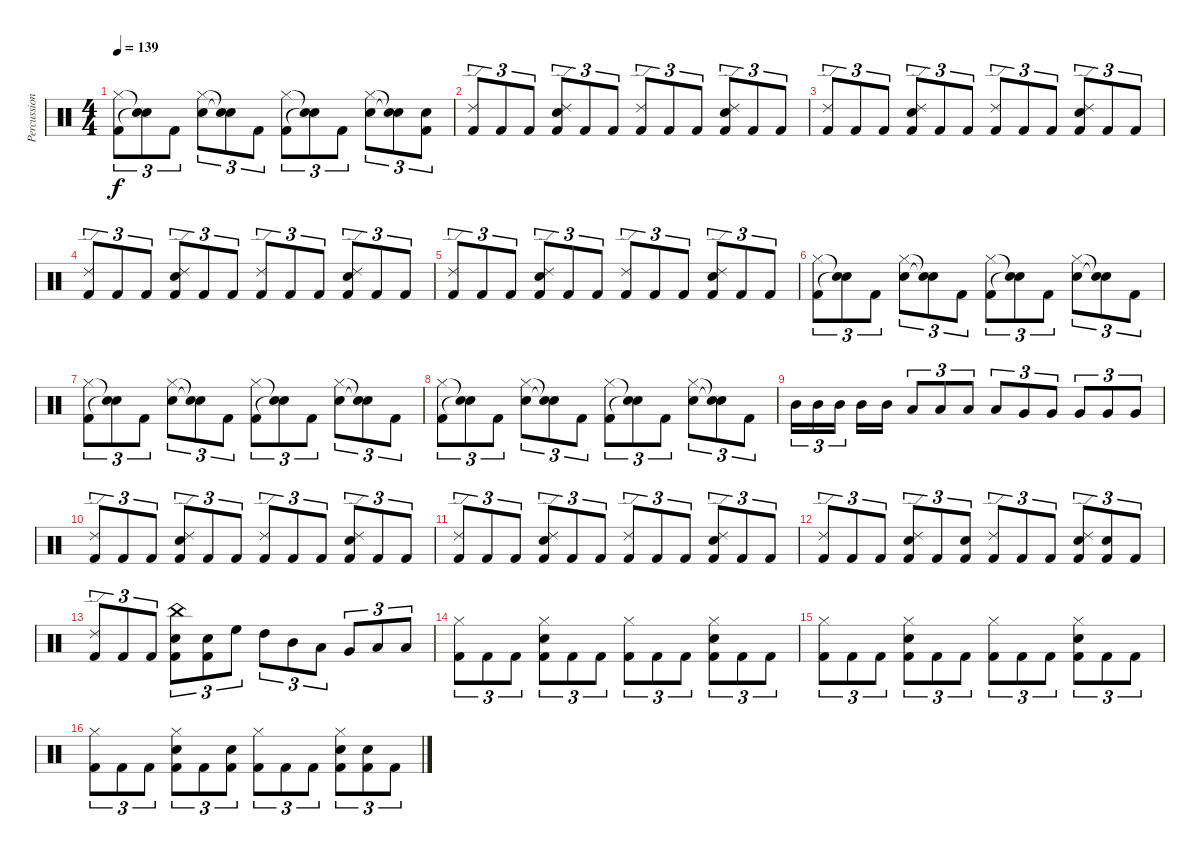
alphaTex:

\track ("Percussions" "Percussion") {instrument percussion}
\staff {score}
\articulation defaults
\ts (4 4)
\tempo 139
\clef neutral
\ks c
("Hi-Hat (closed)" "Kick (hit) 2").8{tu (3 2) dy f} ("Snare (hit)"{t} "Snare (hit)"{t}).8{tu (3 2)} "Kick (hit) 2".8{tu (3 2)} ("Hi-Hat (closed)" "Snare (hit) 2").8{tu (3 2)} ("Snare (hit)"{t} "Snare (hit)"{t}).8{tu (3 2)} "Kick (hit) 2".8{tu (3 2)} ("Hi-Hat (closed)" "Kick (hit) 2").8{tu (3 2)} ("Snare (hit)"{t} "Snare (hit)"{t}).8{tu (3 2)} "Kick (hit) 2".8{tu (3 2)} ("Hi-Hat (closed)" "Snare (hit) 2").8{tu (3 2)} ("Snare (hit)"{t} "Snare (hit)"{t}).8{tu (3 2)} ("Snare (hit) 2" "Kick (hit) 2").8{tu (3 2)} |
("Ride (edge) 2" "Kick (hit) 2").8{tu (3 2)} "Kick (hit) 2".8{tu (3 2)} "Kick (hit) 2".8{tu (3 2)} ("Ride (edge) 2" "Snare (hit) 2" "Kick (hit) 2").8{tu (3 2)} "Kick (hit) 2".8{tu (3 2)} "Kick (hit) 2".8{tu (3 2)} ("Ride (edge) 2" "Kick (hit) 2").8{tu (3 2)} "Kick (hit) 2".8{tu (3 2)} "Kick (hit) 2".8{tu (3 2)} ("Ride (edge) 2" "Snare (hit) 2" "Kick (hit) 2").8{tu (3 2)} "Kick (hit) 2".8{tu (3 2)} "Kick (hit) 2".8{tu (3 2)} |
("Ride (edge) 2" "Kick (hit) 2").8{tu (3 2)} "Kick (hit) 2".8{tu (3 2)} "Kick (hit) 2".8{tu (3 2)} ("Ride (edge) 2" "Snare (hit) 2" "Kick (hit) 2").8{tu (3 2)} "Kick (hit) 2".8{tu (3 2)} "Kick (hit) 2".8{tu (3 2)} ("Ride (edge) 2" "Kick (hit) 2").8{tu (3 2)} "Kick (hit) 2".8{tu (3 2)} "Kick (hit) 2".8{tu (3 2)} ("Ride (edge) 2" "Snare (hit) 2" "Kick (hit) 2").8{tu (3 2)} "Kick (hit) 2".8{tu (3 2)} "Kick (hit) 2".8{tu (3 2)} |
("Ride (edge) 2" "Kick (hit) 2").8{tu (3 2)} "Kick (hit) 2".8{tu (3 2)} "Kick (hit) 2".8{tu (3 2)} ("Ride (edge) 2" "Snare (hit) 2" "Kick (hit) 2").8{tu (3 2)} "Kick (hit) 2".8{tu (3 2)} "Kick (hit) 2".8{tu (3 2)} ("Ride (edge) 2" "Kick (hit) 2").8{tu (3 2)} "Kick (hit) 2".8{tu (3 2)} "Kick (hit) 2".8{tu (3 2)} ("Ride (edge) 2" "Snare (hit) 2" "Kick (hit) 2").8{tu (3 2)} "Kick (hit) 2".8{tu (3 2)} "Kick (hit) 2".8{tu (3 2)} |
("Ride (edge) 2" "Kick (hit) 2").8{tu (3 2)} "Kick (hit) 2".8{tu (3 2)} "Kick (hit) 2".8{tu (3 2)} ("Ride (edge) 2" "Snare (hit) 2" "Kick (hit) 2").8{tu (3 2)} "Kick (hit) 2".8{tu (3 2)} "Kick (hit) 2".8{tu (3 2)} ("Ride (edge) 2" "Kick (hit) 2").8{tu (3 2)} "Kick (hit) 2".8{tu (3 2)} "Kick (hit) 2".8{tu (3 2)} ("Ride (edge) 2" "Snare (hit) 2" "Kick (hit) 2").8{tu (3 2)} "Kick (hit) 2".8{tu (3 2)} "Kick (hit) 2".8{tu (3 2)} |
("Hi-Hat (closed)" "Kick (hit) 2").8{tu (3 2)} ("Snare (hit)"{t} "Snare (hit)"{t}).8{tu (3 2)} "Kick (hit) 2".8{tu (3 2)} ("Hi-Hat (closed)" "Snare (hit) 2").8{tu (3 2)} ("Snare (hit)"{t} "Snare (hit)"{t}).8{tu (3 2)} "Kick (hit) 2".8{tu (3 2)} ("Hi-Hat (closed)" "Kick (hit) 2").8{tu (3 2)} ("Snare (hit)"{t} "Snare (hit)"{t}).8{tu (3 2)} "Kick (hit) 2".8{tu (3 2)} ("Hi-Hat (closed)" "Snare (hit) 2").8{tu (3 2)} ("Snare (hit)"{t} "Snare (hit)"{t}).8{tu (3 2)} "Kick (hit) 2".8{tu (3 2)} |
("Hi-Hat (closed)" "Kick (hit) 2").8{tu (3 2)} ("Snare (hit)"{t} "Snare (hit)"{t}).8{tu (3 2)} "Kick (hit) 2".8{tu (3 2)} ("Hi-Hat (closed)" "Snare (hit) 2").8{tu (3 2)} ("Snare (hit)"{t} "Snare (hit)"{t}).8{tu (3 2)} "Kick (hit) 2".8{tu (3 2)} ("Hi-Hat (closed)" "Kick (hit) 2").8{tu (3 2)} ("Snare (hit)"{t} "Snare (hit)"{t}).8{tu (3 2)} "Kick (hit) 2".8{tu (3 2)} ("Hi-Hat (closed)" "Snare (hit) 2").8{tu (3 2)} ("Snare (hit)"{t} "Snare (hit)"{t}).8{tu (3 2)} "Kick (hit) 2".8{tu (3 2)} |
("Hi-Hat (closed)" "Kick (hit) 2").8{tu (3 2)} ("Snare (hit)"{t} "Snare (hit)"{t}).8{tu (3 2)} "Kick (hit) 2".8{tu (3 2)} ("Hi-Hat (closed)" "Snare (hit) 2").8{tu (3 2)} ("Snare (hit)"{t} "Snare (hit)"{t}).8{tu (3 2)} "Kick (hit) 2".8{tu (3 2)} ("Hi-Hat (closed)" "Kick (hit) 2").8{tu (3 2)} ("Snare (hit)"{t} "Snare (hit)"{t}).8{tu (3 2)} "Kick (hit) 2".8{tu (3 2)} ("Hi-Hat (closed)" "Snare (hit) 2").8{tu (3 2)} ("Snare (hit)"{t} "Snare (hit)"{t}).8{tu (3 2)} "Kick (hit) 2".8{tu (3 2)} |
"Mid Tom (hit)".16{tu (3 2)} "Mid Tom (hit)".16{tu (3 2)} "Mid Tom (hit)".16{tu (3 2)} "Mid Tom (hit)".16 "Mid Tom (hit)".16 "Low Tom (hit)".8{tu (3 2)} "Low Tom (hit)".8{tu (3 2)} "Low Tom (hit)".8{tu (3 2)} "Low Tom (hit)".8{tu (3 2)} "Very Low Tom (hit)".8{tu (3 2)} "Very Low Tom (hit)".8{tu (3 2)} "Very Low Tom (hit)".8{tu (3 2)} "Very Low Tom (hit)".8{tu (3 2)} "Very Low Tom (hit)".8{tu (3 2)} |
("Ride (edge) 2" "Kick (hit) 2").8{tu (3 2)} "Kick (hit) 2".8{tu (3 2)} "Kick (hit) 2".8{tu (3 2)} ("Ride (edge) 2" "Snare (hit) 2" "Kick (hit) 2").8{tu (3 2)} "Kick (hit) 2".8{tu (3 2)} "Kick (hit) 2".8{tu (3 2)} ("Ride (edge) 2" "Kick (hit) 2").8{tu (3 2)} "Kick (hit) 2".8{tu (3 2)} "Kick (hit) 2".8{tu (3 2)} ("Ride (edge) 2" "Snare (hit) 2" "Kick (hit) 2").8{tu (3 2)} "Kick (hit) 2".8{tu (3 2)} "Kick (hit) 2".8{tu (3 2)} |
("Ride (edge) 2" "Kick (hit) 2").8{tu (3 2)} "Kick (hit) 2".8{tu (3 2)} "Kick (hit) 2".8{tu (3 2)} ("Ride (edge) 2" "Snare (hit) 2" "Kick (hit) 2").8{tu (3 2)} "Kick (hit) 2".8{tu (3 2)} "Kick (hit) 2".8{tu (3 2)} ("Ride (edge) 2" "Kick (hit) 2").8{tu (3 2)} "Kick (hit) 2".8{tu (3 2)} "Kick (hit) 2".8{tu (3 2)} ("Ride (edge) 2" "Snare (hit) 2" "Kick (hit) 2").8{tu (3 2)} "Kick (hit) 2".8{tu (3 2)} "Kick (hit) 2".8{tu (3 2)} |
("Ride (edge) 2" "Kick (hit) 2").8{tu (3 2)} "Kick (hit) 2".8{tu (3 2)} "Kick (hit) 2".8{tu (3 2)} ("Ride (edge) 2" "Snare (hit) 2" "Kick (hit) 2").8{tu (3 2)} "Kick (hit) 2".8{tu (3 2)} ("Snare (hit) 2" "Kick (hit) 2").8{tu (3 2)} ("Ride (edge) 2" "Kick (hit) 2").8{tu (3 2)} "Kick (hit) 2".8{tu (3 2)} "Kick (hit) 2".8{tu (3 2)} ("Ride (edge) 2" "Snare (hit) 2" "Kick (hit) 2").8{tu (3 2)} ("Snare (hit) 2" "Kick (hit) 2").8{tu (3 2)} "Kick (hit) 2".8{tu (3 2)} |
("Ride (edge) 2" "Kick (hit) 2").8{tu (3 2)} "Kick (hit) 2".8{tu (3 2)} "Kick (hit) 2".8{tu (3 2)} ("China (hit)" "Snare (hit) 2" "Kick (hit) 2").8{tu (3 2)} ("Snare (hit) 2" "Kick (hit) 2").8{tu (3 2)} "High Floor Tom (hit)".8{tu (3 2)} "High Tom (hit)".8{tu (3 2)} "Mid Tom (hit)".8{tu (3 2)} "Low Tom (hit)".8{tu (3 2)} "Very Low Tom (hit)".8{tu (3 2)} "Low Floor Tom (hit)".8{tu (3 2)} "Low Floor Tom (hit)".8{tu (3 2)} |
("Hi-Hat (closed)" "Kick (hit) 2").8{tu (3 2)} "Kick (hit) 2".8{tu (3 2)} "Kick (hit) 2".8{tu (3 2)} ("Hi-Hat (closed)" "Snare (hit) 2" "Kick (hit) 2").8{tu (3 2)} "Kick (hit) 2".8{tu (3 2)} "Kick (hit) 2".8{tu (3 2)} ("Hi-Hat (closed)" "Kick (hit) 2").8{tu (3 2)} "Kick (hit) 2".8{tu (3 2)} "Kick (hit) 2".8{tu (3 2)} ("Hi-Hat (closed)" "Snare (hit) 2" "Kick (hit) 2").8{tu (3 2)} "Kick (hit) 2".8{tu (3 2)} "Kick (hit) 2".8{tu (3 2)} |
("Hi-Hat (closed)" "Kick (hit) 2").8{tu (3 2)} "Kick (hit) 2".8{tu (3 2)} "Kick (hit) 2".8{tu (3 2)} ("Hi-Hat (closed)" "Snare (hit) 2" "Kick (hit) 2").8{tu (3 2)} "Kick (hit) 2".8{tu (3 2)} "Kick (hit) 2".8{tu (3 2)} ("Hi-Hat (closed)" "Kick (hit) 2").8{tu (3 2)} "Kick (hit) 2".8{tu (3 2)} "Kick (hit) 2".8{tu (3 2)} ("Hi-Hat (closed)" "Snare (hit) 2" "Kick (hit) 2").8{tu (3 2)} "Kick (hit) 2".8{tu (3 2)} "Kick (hit) 2".8{tu (3 2)} |
("Hi-Hat (closed)" "Kick (hit) 2").8{tu (3 2)} "Kick (hit) 2".8{tu (3 2)} "Kick (hit) 2".8{tu (3 2)} ("Hi-Hat (closed)" "Snare (hit) 2" "Kick (hit) 2").8{tu (3 2)} "Kick (hit) 2".8{tu (3 2)} ("Snare (hit) 2" "Kick (hit) 2").8{tu (3 2)} ("Hi-Hat (closed)" "Kick (hit) 2").8{tu (3 2)} "Kick (hit) 2".8{tu (3 2)} "Kick (hit) 2".8{tu (3 2)} ("Hi-Hat (closed)" "Snare (hit) 2" "Kick (hit) 2").8{tu (3 2)} ("Snare (hit) 2" "Kick (hit) 2").8{tu (3 2)} "Kick (hit) 2".8{tu (3 2)}
